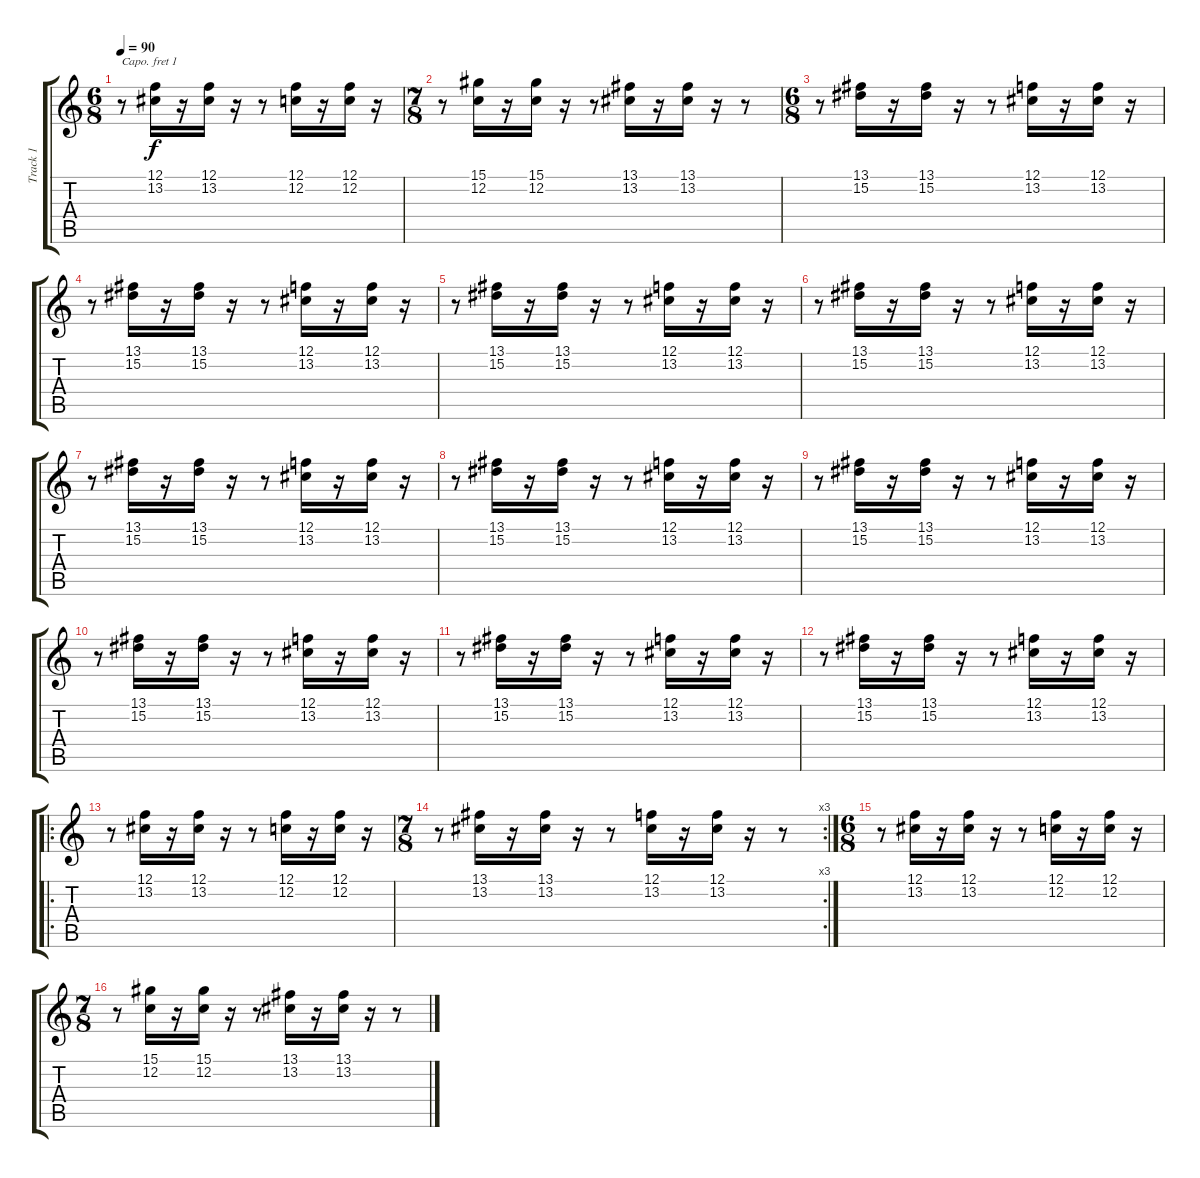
\track ("Track 1" "Track 1") {instrument acousticgrandpiano}
\staff {score tabs}
\capo 1
\tuning (E4 B3 G3 D3 A2 E2) {hide}
\ts (6 8)
\tempo 90
\clef g2
\ks c
r.8{dy f} (12.1 13.2).16 r.16 (12.1 13.2).16 r.16 r.8 (12.1 12.2).16 r.16 (12.1 12.2).16 r.16 |
\ts (7 8)
r.8 (15.1 12.2).16 r.16 (15.1 12.2).16 r.16 r.8 (13.1 13.2).16 r.16 (13.1 13.2).16 r.16 r.8 |
\ts (6 8)
r.8 (13.1 15.2).16 r.16 (13.1 15.2).16 r.16 r.8 (12.1 13.2).16 r.16 (12.1 13.2).16 r.16 |
r.8 (13.1 15.2).16 r.16 (13.1 15.2).16 r.16 r.8 (12.1 13.2).16 r.16 (12.1 13.2).16 r.16 |
r.8 (13.1 15.2).16 r.16 (13.1 15.2).16 r.16 r.8 (12.1 13.2).16 r.16 (12.1 13.2).16 r.16 |
r.8 (13.1 15.2).16 r.16 (13.1 15.2).16 r.16 r.8 (12.1 13.2).16 r.16 (12.1 13.2).16 r.16 |
r.8 (13.1 15.2).16 r.16 (13.1 15.2).16 r.16 r.8 (12.1 13.2).16 r.16 (12.1 13.2).16 r.16 |
r.8 (13.1 15.2).16 r.16 (13.1 15.2).16 r.16 r.8 (12.1 13.2).16 r.16 (12.1 13.2).16 r.16 |
r.8 (13.1 15.2).16 r.16 (13.1 15.2).16 r.16 r.8 (12.1 13.2).16 r.16 (12.1 13.2).16 r.16 |
r.8 (13.1 15.2).16 r.16 (13.1 15.2).16 r.16 r.8 (12.1 13.2).16 r.16 (12.1 13.2).16 r.16 |
r.8 (13.1 15.2).16 r.16 (13.1 15.2).16 r.16 r.8 (12.1 13.2).16 r.16 (12.1 13.2).16 r.16 |
r.8 (13.1 15.2).16 r.16 (13.1 15.2).16 r.16 r.8 (12.1 13.2).16 r.16 (12.1 13.2).16 r.16 |
\ro
r.8 (12.1 13.2).16 r.16 (12.1 13.2).16 r.16 r.8 (12.1 12.2).16 r.16 (12.1 12.2).16 r.16 |
\rc 3
\ts (7 8)
r.8 (13.1 13.2).16 r.16 (13.1 13.2).16 r.16 r.8 (12.1 13.2).16 r.16 (12.1 13.2).16 r.16 r.8 |
\ts (6 8)
r.8 (12.1 13.2).16 r.16 (12.1 13.2).16 r.16 r.8 (12.1 12.2).16 r.16 (12.1 12.2).16 r.16 |
\ts (7 8)
r.8 (15.1 12.2).16 r.16 (15.1 12.2).16 r.16 r.8 (13.1 13.2).16 r.16 (13.1 13.2).16 r.16 r.8
